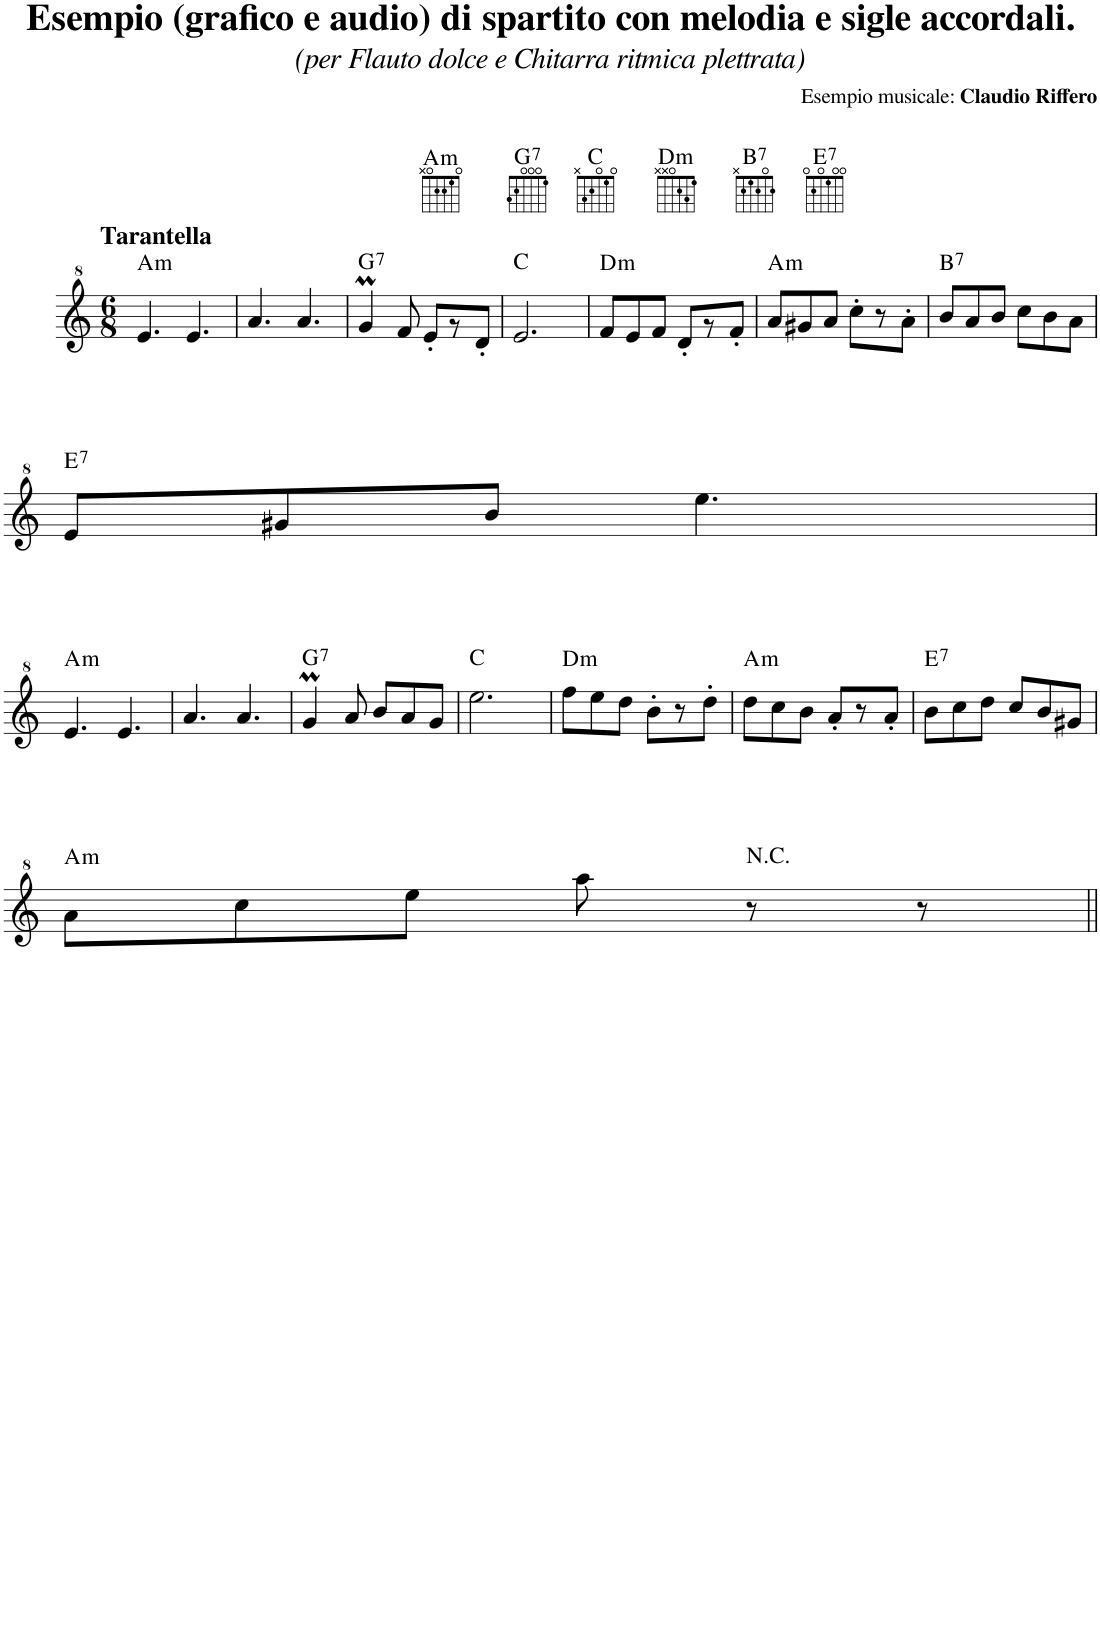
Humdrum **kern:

**kern	**harte
*part1	*part1
*staff1	*
*I"Flauto dolce	*
*clefG^2	*
*k[]	*
*M6/8	*
=1	=1
!LO:TX:a:B:t=Tarantella	!LO:H:kt=m
4.ee/	A:min
4.ee/	.
=2	=2
4.aa/	.
4.aa/	.
=3	=3
!	!LO:H:kt=7
4ggM/	G:7
8ff/	.
8ee'/L	.
8r	.
8dd'/J	.
=4	=4
!	!LO:H:n=1:kt=m
2.ee/	A:min C:maj
=5	=5
!	!LO:H:n=1:kt=7
!	!LO:H:n=3:kt=m
8ff/L	G:7 C:maj D:min
8ee/	.
8ff/J	.
!	!LO:H:kt=m
8dd'/L	D:min
8r	.
8ff'/J	.
=6	=6
!	!LO:H:n=1:kt=7
!	!LO:H:n=2:kt=m
8aa/L	B:7 A:min
8gg#X/	.
8aa/J	.
!	!LO:H:kt=7
8ccc'\L	E:7
8r	.
8aa'\J	.
=7	=7
!	!LO:H:kt=7
8bb/L	B:7
8aa/	.
8bb/J	.
8ccc\L	.
8bb\	.
8aa\J	.
!!LO:LB:g=z
=8	=8
!	!LO:H:kt=7
8ee/L	E:7
8gg#X/	.
8bb/J	.
4.eee\	.
!!LO:LB:g=z
=9	=9
!	!LO:H:kt=m
4.ee/	A:min
4.ee/	.
=10	=10
4.aa/	.
4.aa/	.
=11	=11
!	!LO:H:kt=7
4ggM/	G:7
8aa/	.
8bb/L	.
8aa/	.
8gg/J	.
=12	=12
2.eee\	C:maj
=13	=13
!	!LO:H:kt=m
8fff\L	D:min
8eee\	.
8ddd\J	.
8bb'\L	.
8r	.
8ddd'\J	.
=14	=14
!	!LO:H:kt=m
8ddd\L	A:min
8ccc\	.
8bb\J	.
8aa'/L	.
8r	.
8aa'/J	.
=15	=15
!	!LO:H:kt=7
8bb\L	E:7
8ccc\	.
8ddd\J	.
8ccc/L	.
8bb/	.
8gg#X/J	.
!!LO:LB:g=z
=16	=16
!	!LO:H:kt=m
8aa\L	A:min
8ccc\	.
8eee\J	.
8aaa\	.
!	!LO:H:kt=N.C.
8r	N
8r	.
=||	=||
*-	*-
